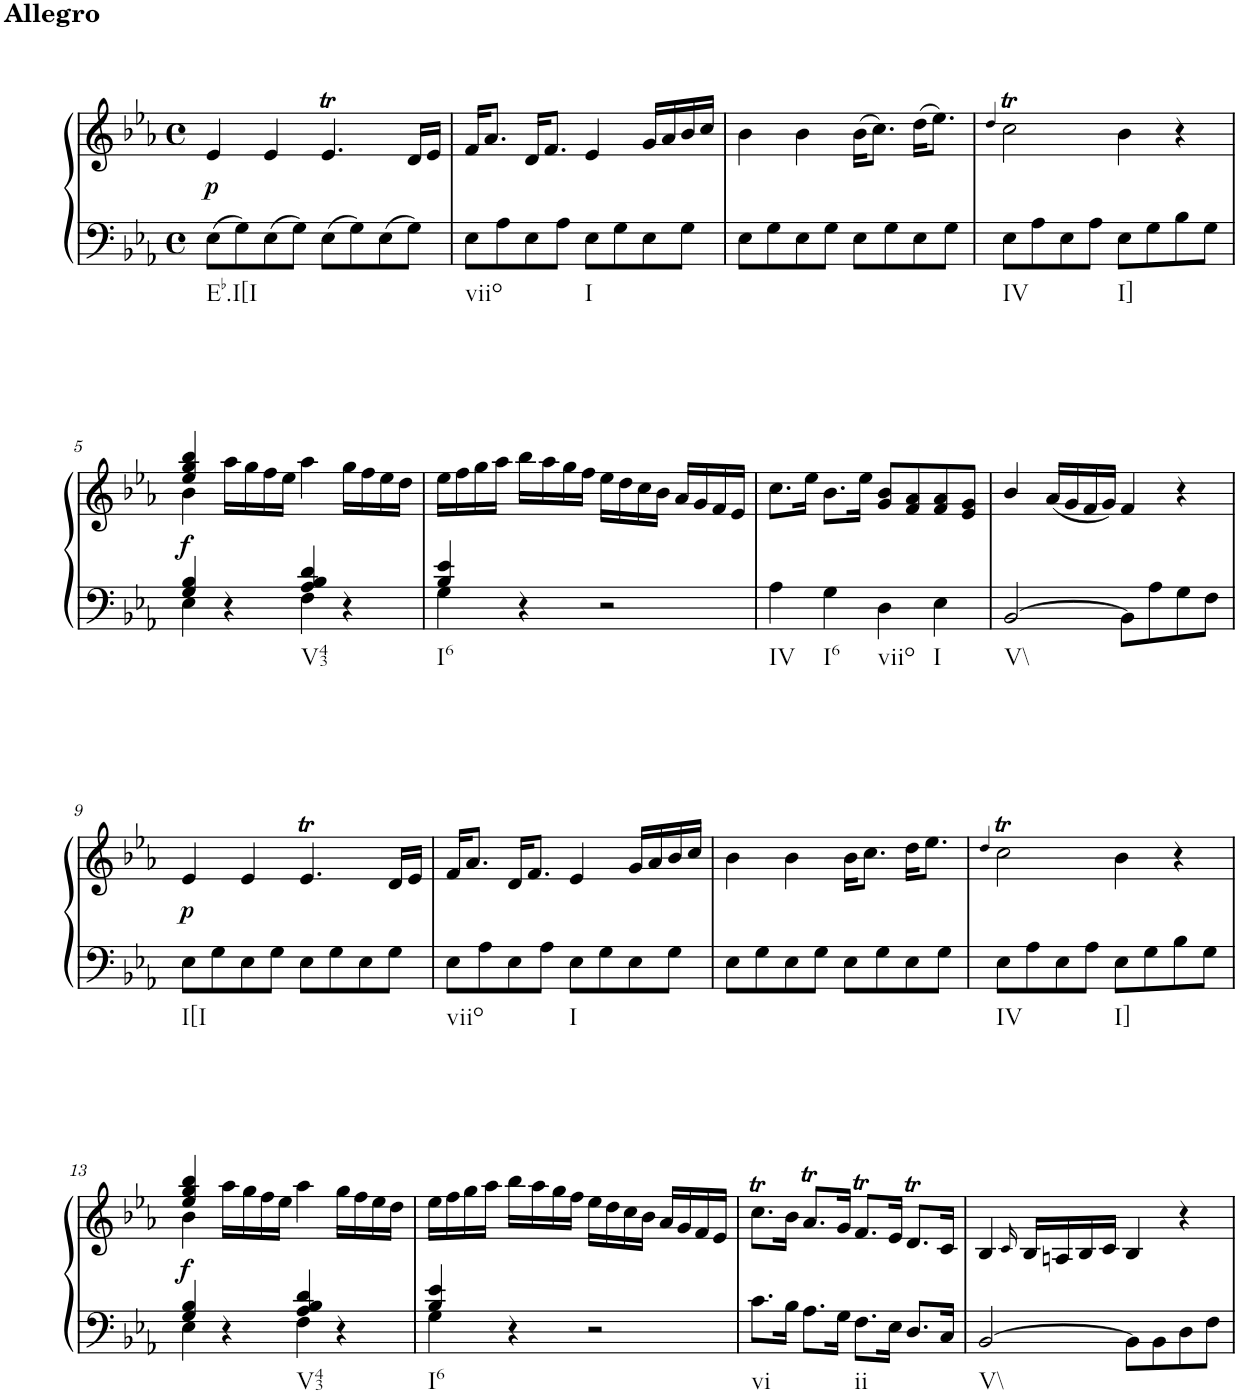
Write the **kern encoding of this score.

**kern	**kern	**dynam
*part1	*part1	*part1
*staff2	*staff1	*staff1/2
*I"Piano	*	*
*I'Pno.	*	*
*clefF4	*clefG2	*
*k[b-e-a-]	*k[b-e-a-]	*
*M4/4	*M4/4	*
*met(c)	*met(c)	*
=1	=1	=1
!	!LO:TX:a:B:t=Allegro	!
!LO:TX:b:t=Eb.I[I	!	!
!	!	!LO:DY:b
8E-\L	4e-/	p
8G\	.	.
8E-\	4e-/	.
8G\J	.	.
8E-\L	4.e-T/	.
8G\	.	.
8E-\	.	.
8G\J	16d/LL	.
.	16e-/JJ	.
=2	=2	=2
!LO:TX:b:t=viio	!	!
8E-\L	16f/KL	.
.	8.a-/J	.
8A-\	.	.
8E-\	16d/KL	.
.	8.f/J	.
8A-\J	.	.
!LO:TX:b:t=I	!	!
8E-\L	4e-/	.
8G\	.	.
8E-\	16g/LL	.
.	16a-/	.
8G\J	16b-/	.
.	16cc/JJ	.
=3	=3	=3
8E-\L	4b-\	.
8G\	.	.
8E-\	4b-\	.
8G\J	.	.
8E-\L	(16b-\KL	.
.	8.cc\J)	.
8G\	.	.
8E-\	(16dd\KL	.
.	8.ee-\J)	.
8G\J	.	.
=4	=4	=4
.	4qdd/	.
!LO:TX:b:t=IV	!	!
8E-\L	2ccT\	.
8A-\	.	.
8E-\	.	.
8A-\J	.	.
!LO:TX:b:t=I]	!	!
8E-\L	4b-\	.
8G\	.	.
8B-\	4r	.
8G\J	.	.
!!LO:LB:g=z
=5	=5	=5
*^	*^	*
!	!	!	!	!LO:DY:b
4G/ 4B-/	4E-\	4ee-/ 4gg/ 4bb-/	4b-\	f
4r	4ryy	16aa-\LL	2.ryy	.
.	.	16gg\	.	.
.	.	16ff\	.	.
.	.	16ee-\JJ	.	.
!LO:TX:b:t=V43	!	!	!	!
4A-/ 4B-/ 4d/	4F\	4aa-\	.	.
4r	4ryy	16gg\LL	.	.
.	.	16ff\	.	.
.	.	16ee-\	.	.
.	.	16dd\JJ	.	.
*	*	*v	*v	*
=6	=6	=6	=6
!LO:TX:b:t=I6	!	!	!
4B-/ 4e-/	4G\	16ee-\LL	.
.	.	16ff\	.
.	.	16gg\	.
.	.	16aa-\JJ	.
4r	2.ryy	16bb-\LL	.
.	.	16aa-\	.
.	.	16gg\	.
.	.	16ff\JJ	.
2r	.	16ee-\LL	.
.	.	16dd\	.
.	.	16cc\	.
.	.	16b-\JJ	.
.	.	16a-/LL	.
.	.	16g/	.
.	.	16f/	.
.	.	16e-/JJ	.
*v	*v	*	*
=7	=7	=7
!LO:TX:b:t=IV	!	!
4A-\	8.cc\L	.
.	16ee-\Jk	.
!LO:TX:b:t=I6	!	!
4G\	8.b-\L	.
.	16ee-\Jk	.
!LO:TX:b:t=viio	!	!
4D\	8g/ 8b-/L	.
.	8f/ 8a-/	.
!LO:TX:b:t=I	!	!
4E-\	8f/ 8a-/	.
.	8e-/ 8g/J	.
=8	=8	=8
!LO:TX:b:t=V\\	!	!
[2BB-/	4b-/	.
.	(16a-/LL	.
.	16g/	.
.	16f/	.
.	16g/JJ)	.
8BB-\L]	4f/	.
8A-\	.	.
8G\	4r	.
8F\J	.	.
!!LO:LB:g=z
=9	=9	=9
!LO:TX:b:t=I[I	!	!
!	!	!LO:DY:b
8E-\L	4e-/	p
8G\	.	.
8E-\	4e-/	.
8G\J	.	.
8E-\L	4.e-T/	.
8G\	.	.
8E-\	.	.
8G\J	16d/LL	.
.	16e-/JJ	.
=10	=10	=10
!LO:TX:b:t=viio	!	!
8E-\L	16f/KL	.
.	8.a-/J	.
8A-\	.	.
8E-\	16d/KL	.
.	8.f/J	.
8A-\J	.	.
!LO:TX:b:t=I	!	!
8E-\L	4e-/	.
8G\	.	.
8E-\	16g/LL	.
.	16a-/	.
8G\J	16b-/	.
.	16cc/JJ	.
=11	=11	=11
8E-\L	4b-\	.
8G\	.	.
8E-\	4b-\	.
8G\J	.	.
8E-\L	16b-\KL	.
.	8.cc\J	.
8G\	.	.
8E-\	16dd\KL	.
.	8.ee-\J	.
8G\J	.	.
=12	=12	=12
.	4qdd/	.
!LO:TX:b:t=IV	!	!
8E-\L	2ccT\	.
8A-\	.	.
8E-\	.	.
8A-\J	.	.
!LO:TX:b:t=I]	!	!
8E-\L	4b-\	.
8G\	.	.
8B-\	4r	.
8G\J	.	.
!!LO:LB:g=z
=13	=13	=13
*^	*^	*
!	!	!	!	!LO:DY:b
4G/ 4B-/	4E-\	4ee-/ 4gg/ 4bb-/	4b-\	f
4r	4ryy	16aa-\LL	2.ryy	.
.	.	16gg\	.	.
.	.	16ff\	.	.
.	.	16ee-\JJ	.	.
!LO:TX:b:t=V43	!	!	!	!
4A-/ 4B-/ 4d/	4F\	4aa-\	.	.
4r	4ryy	16gg\LL	.	.
.	.	16ff\	.	.
.	.	16ee-\	.	.
.	.	16dd\JJ	.	.
*	*	*v	*v	*
=14	=14	=14	=14
!LO:TX:b:t=I6	!	!	!
4B-/ 4e-/	4G\	16ee-\LL	.
.	.	16ff\	.
.	.	16gg\	.
.	.	16aa-\JJ	.
4r	2.ryy	16bb-\LL	.
.	.	16aa-\	.
.	.	16gg\	.
.	.	16ff\JJ	.
2r	.	16ee-\LL	.
.	.	16dd\	.
.	.	16cc\	.
.	.	16b-\JJ	.
.	.	16a-/LL	.
.	.	16g/	.
.	.	16f/	.
.	.	16e-/JJ	.
*v	*v	*	*
=15	=15	=15
!LO:TX:b:t=vi	!	!
8.c\L	8.ccT\L	.
16B-\Jk	16b-\Jk	.
8.A-\L	8.a-T/L	.
16G\Jk	16g/Jk	.
!LO:TX:b:t=ii	!	!
8.F\L	8.fT/L	.
16E-\Jk	16e-/Jk	.
8.D/L	8.dt/L	.
16C/Jk	16c/Jk	.
=16	=16	=16
!LO:TX:b:t=V\\	!	!
[2BB-/	4B-/	.
.	16qc/	.
.	16B-/LL	.
.	16An/	.
.	16B-/	.
.	16c/JJ	.
8BB-\L]	4B-/	.
8BB-\	.	.
8D\	4r	.
8F\J	.	.
=	=	=
*-	*-	*-
